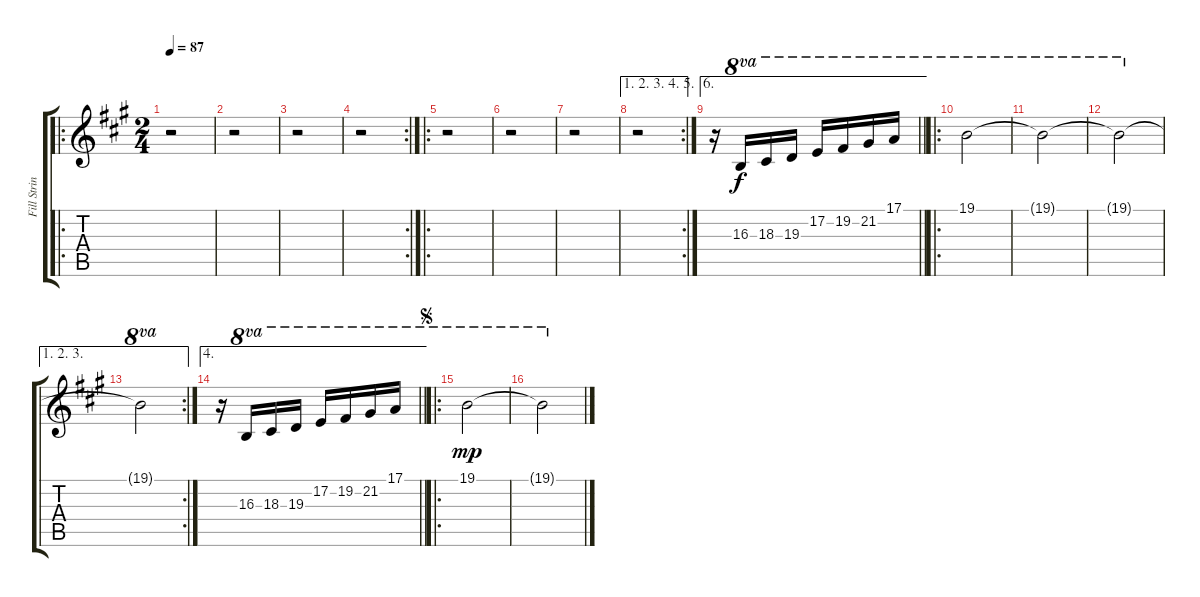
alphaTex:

\track ("Fill Strings" "Fill Strin") {instrument stringensemble1}
\staff {score tabs}
\tuning (E4 B3 G3 D3 A2 E2) {hide}
\ro
\ts (2 4)
\tempo 87
\clef g2
\ks a
r.2{dy f instrument stringensemble1} |
r.2 |
r.2 |
\rc 2
r.2 |
\ro
r.2 |
r.2 |
r.2 |
\ae (1 2 3 4 5)
\rc 2
r.2 |
\ae 6
\barLineRight lightlight
r.16 16.3.16{ot 8va} 18.3.16{ot 8va} 19.3.16{ot 8va} 17.2.16{ot 8va} 19.2.16{ot 8va} 21.2.16{ot 8va} 17.1.16{ot 8va} |
\ro
19.1.2{ot 8va} |
19.1{t}.2{ot 8va} |
19.1{t}.2{ot 8va} |
\ae (1 2 3)
\rc 2
19.1{t}.2{ot 8va} |
\ae 4
\barLineRight lightlight
r.16 16.3.16{ot 8va} 18.3.16{ot 8va} 19.3.16{ot 8va} 17.2.16{ot 8va} 19.2.16{ot 8va} 21.2.16{ot 8va} 17.1.16{ot 8va} |
\ro
\jump segno
19.1.2{ot 8va dy mp} |
19.1{t}.2{ot 8va}
